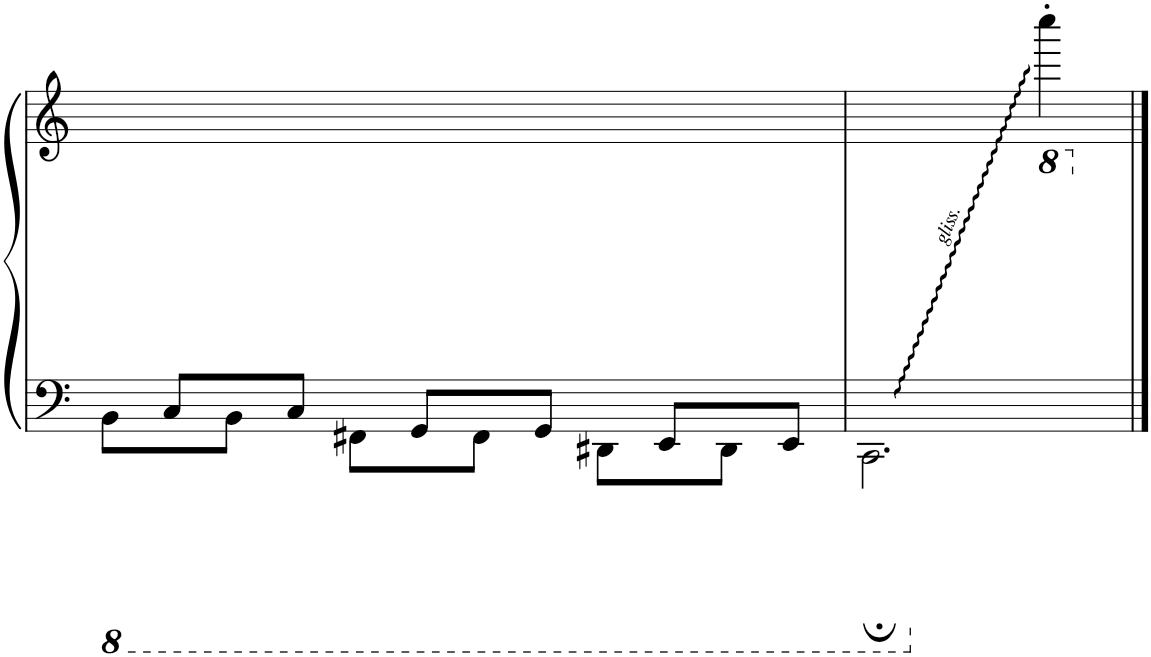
**kern	**kern
*part1	*part1
*staff2	*staff1
*I"Piano	*
*I'Pno.	*
!!LO:PB:g=z
*clefF4	*clefG2
*k[]	*k[]
*M6/4	*M6/4
=9	=9
*^	*
*8ba	*	*
8ryy	8BBB\L	8ryy
8C/L	8ryy	8ryy
8ryy	8BBB\J	8ryy
8C/J	8ryy	8ryy
8ryy	8FFF#X\L	8ryy
8GG/L	8ryy	8ryy
8ryy	8FFF#\J	8ryy
8GG/J	8ryy	8ryy
8ryy	8DDD#X\L	8ryy
8EE/L	8ryy	8ryy
8ryy	8DDD#\J	8ryy
8EE/J	8ryy	8ryy
*v	*v	*
=10	=10
*M4/4	*M4/4
*	*^
2.CCC;\	1ryy	2.ryy
*X8ba	*	*
*	*8va	*
4ryy	.	4ccccc'\
*	*X8va	*
*	*v	*v
==	==
*-	*-
